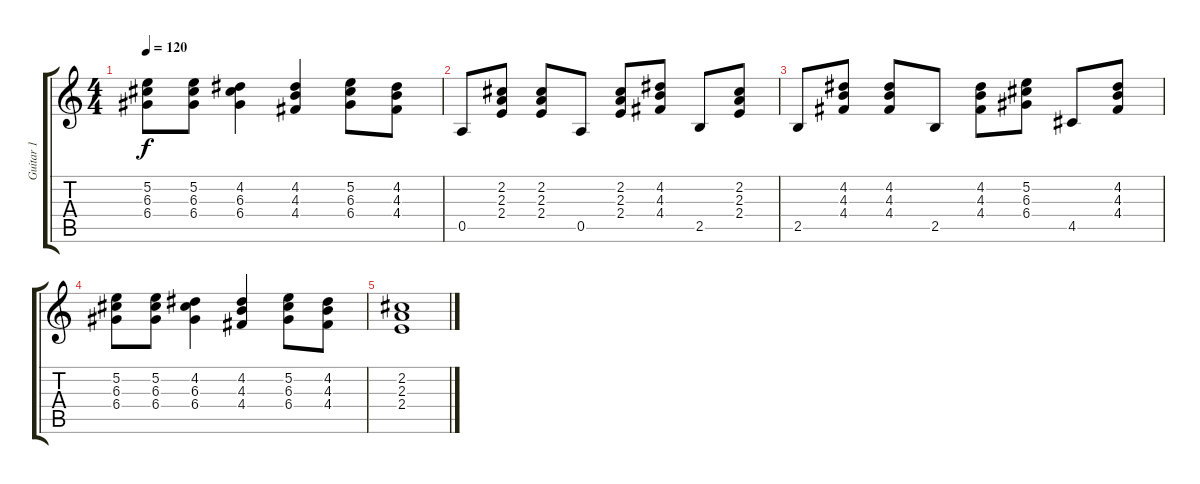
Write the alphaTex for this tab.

\track ("Guitar 1" "Guitar 1") {instrument overdrivenguitar}
\staff {score tabs}
\tuning (E4 B3 G3 D3 A2 E2) {hide}
\ts (4 4)
\tempo 120
\clef g2
\ks c
(5.2 6.3 6.4).8{dy f} (5.2 6.3 6.4).8 (4.2 6.3 6.4).4 (4.2 4.3 4.4).4 (5.2 6.3 6.4).8 (4.2 4.3 4.4).8 |
0.5.8 (2.2 2.3 2.4).8 (2.2 2.3 2.4).8 0.5.8 (2.2 2.3 2.4).8 (4.2 4.3 4.4).8 2.5.8 (2.2 2.3 2.4).8 |
2.5.8 (4.2 4.3 4.4).8 (4.2 4.3 4.4).8 2.5.8 (4.2 4.3 4.4).8 (5.2 6.3 6.4).8 4.5.8 (4.2 4.3 4.4).8 |
(5.2 6.3 6.4).8 (5.2 6.3 6.4).8 (4.2 6.3 6.4).4 (4.2 4.3 4.4).4 (5.2 6.3 6.4).8 (4.2 4.3 4.4).8 |
(2.2 2.3 2.4).1
